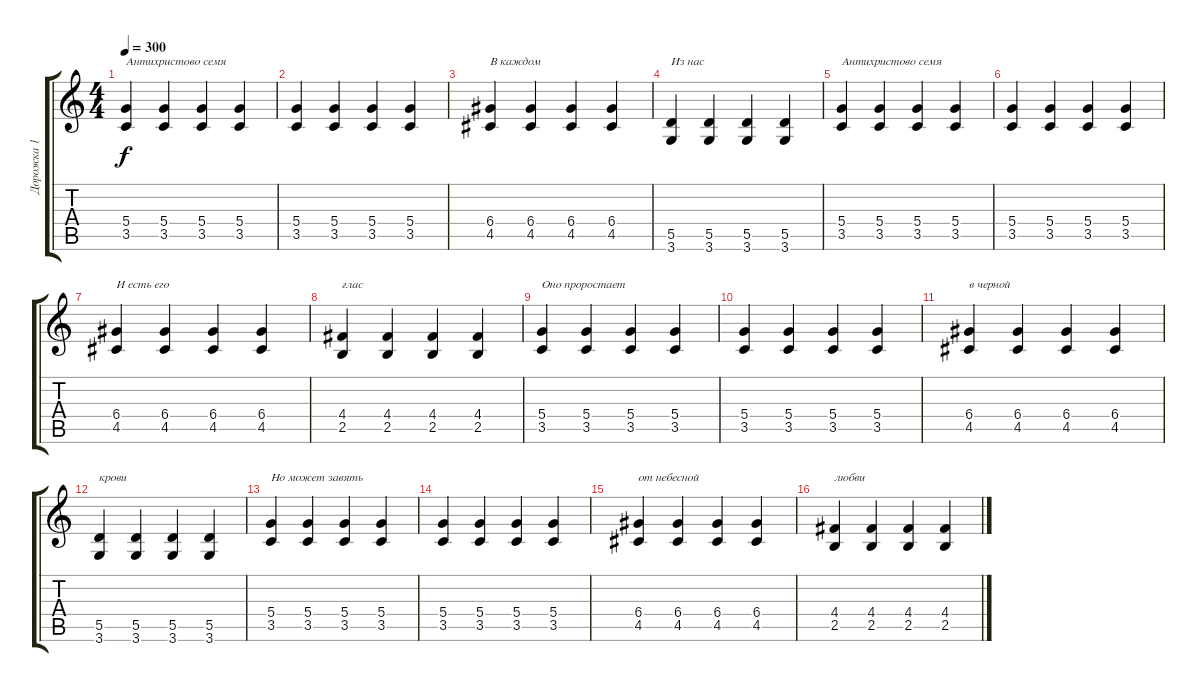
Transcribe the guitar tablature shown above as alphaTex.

\track ("Дорожка 1" "Дорожка 1") {instrument distortionguitar}
\staff {score tabs}
\tuning (E4 B3 G3 D3 A2 E2) {hide}
\ts (4 4)
\tempo 300
\clef g2
\ks c
(5.4 3.5).4{txt "Антихристово семя" dy f} (5.4 3.5).4 (5.4 3.5).4 (5.4 3.5).4 |
(5.4 3.5).4 (5.4 3.5).4 (5.4 3.5).4 (5.4 3.5).4 |
(6.4 4.5).4{txt "В каждом"} (6.4 4.5).4 (6.4 4.5).4 (6.4 4.5).4 |
(5.5 3.6).4{txt "Из нас"} (5.5 3.6).4 (5.5 3.6).4 (5.5 3.6).4 |
(5.4 3.5).4{txt "Антихристово семя"} (5.4 3.5).4 (5.4 3.5).4 (5.4 3.5).4 |
(5.4 3.5).4 (5.4 3.5).4 (5.4 3.5).4 (5.4 3.5).4 |
(6.4 4.5).4{txt "И есть его"} (6.4 4.5).4 (6.4 4.5).4 (6.4 4.5).4 |
(4.4 2.5).4{txt "глас"} (4.4 2.5).4 (4.4 2.5).4 (4.4 2.5).4 |
(5.4 3.5).4{txt "Оно проростает"} (5.4 3.5).4 (5.4 3.5).4 (5.4 3.5).4 |
(5.4 3.5).4 (5.4 3.5).4 (5.4 3.5).4 (5.4 3.5).4 |
(6.4 4.5).4{txt "в черной"} (6.4 4.5).4 (6.4 4.5).4 (6.4 4.5).4 |
(5.5 3.6).4{txt "крови"} (5.5 3.6).4 (5.5 3.6).4 (5.5 3.6).4 |
(5.4 3.5).4{txt "Но может завять "} (5.4 3.5).4 (5.4 3.5).4 (5.4 3.5).4 |
(5.4 3.5).4 (5.4 3.5).4 (5.4 3.5).4 (5.4 3.5).4 |
(6.4 4.5).4{txt "от небесной"} (6.4 4.5).4 (6.4 4.5).4 (6.4 4.5).4 |
(4.4 2.5).4{txt "любви"} (4.4 2.5).4 (4.4 2.5).4 (4.4 2.5).4
